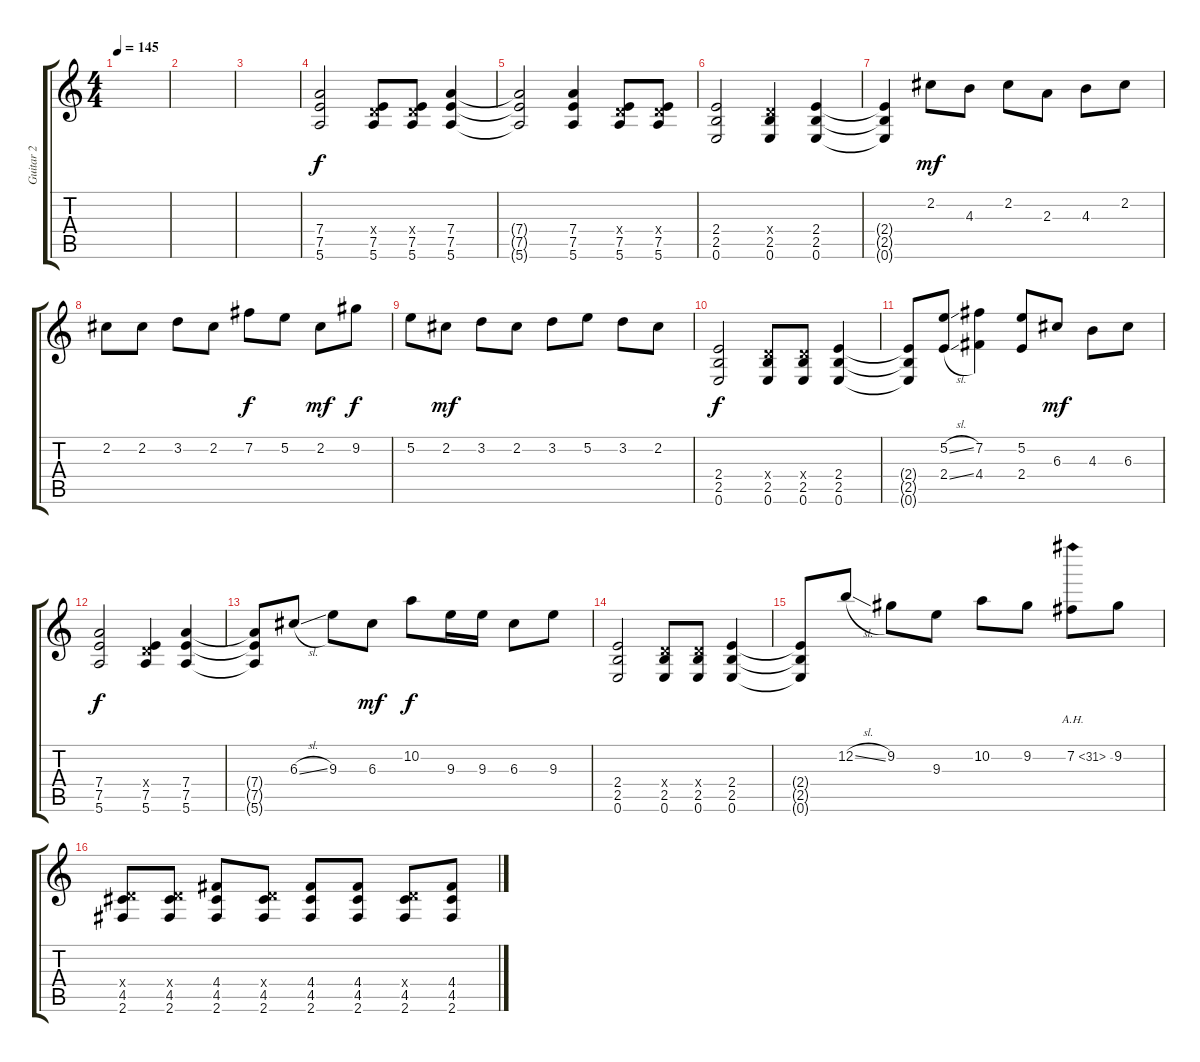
\track ("Guitar 2" "Guitar 2") {instrument distortionguitar}
\staff {score tabs}
\tuning (E4 B3 G3 D3 A2 E2) {hide}
\ts (4 4)
\tempo 145
\clef g2
\ks c
|
|
|
(7.4 7.5 5.6).2 (0.4{x} 7.5 5.6).8 (0.4{x} 7.5 5.6).8 (7.4 7.5 5.6).4 |
(7.4{t} 7.5{t} 5.6{t}).2 (7.4 7.5 5.6).4 (0.4{x} 7.5 5.6).8 (0.4{x} 7.5 5.6).8 |
(2.4 2.5 0.6).2 (0.4{x} 2.5 0.6).4 (2.4 2.5 0.6).4 |
(2.4{t} 2.5{t} 0.6{t}).4 2.2.8{dy mf} 4.3.8 2.2.8 2.3.8 4.3.8 2.2.8 |
2.2.8 2.2.8 3.2.8 2.2.8 7.2.8{dy f} 5.2.8 2.2.8{dy mf} 9.2.8{dy f} |
5.2.8 2.2.8{dy mf} 3.2.8 2.2.8 3.2.8 5.2.8 3.2.8 2.2.8 |
(2.4 2.5 0.6).2{dy f} (0.4{x} 2.5 0.6).8 (0.4{x} 2.5 0.6).8 (2.4 2.5 0.6).4 |
(2.4{t} 2.5{t} 0.6{t}).8 (5.2{sl} 2.4{sl}).8 (7.2 4.4).4 (5.2 2.4).8 6.3.8{dy mf} 4.3.8 6.3.8 |
(7.4 7.5 5.6).2{dy f} (0.4{x} 7.5 5.6).4 (7.4 7.5 5.6).4 |
(7.4{t} 7.5{t} 5.6{t}).8 6.3{sl}.8 9.3.8 6.3.8{dy mf} 10.2.8{dy f} 9.3.16 9.3.16 6.3.8 9.3.8 |
(2.4 2.5 0.6).2 (0.4{x} 2.5 0.6).8 (0.4{x} 2.5 0.6).8 (2.4 2.5 0.6).4 |
(2.4{t} 2.5{t} 0.6{t}).8 12.2{sl}.8 9.2.8 9.3.8 10.2.8 9.2.8 7.2{ah 24}.8 9.2.8 |
(0.4{x} 4.5 2.6).8 (0.4{x} 4.5 2.6).8 (4.4 4.5 2.6).8 (0.4{x} 4.5 2.6).8 (4.4 4.5 2.6).8 (4.4 4.5 2.6).8 (0.4{x} 4.5 2.6).8 (4.4 4.5 2.6).8
